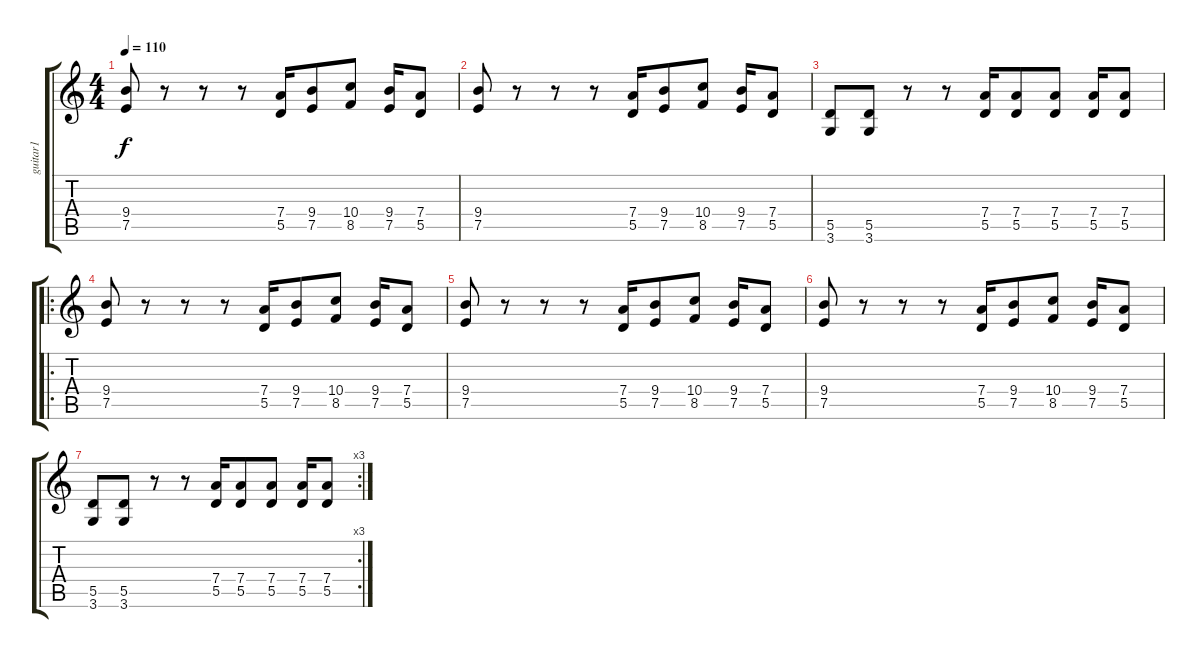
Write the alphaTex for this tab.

\track ("guitar1" "guitar1") {instrument overdrivenguitar}
\staff {score tabs}
\tuning (E4 B3 G3 D3 A2 E2) {hide}
\ts (4 4)
\tempo 110
\clef g2
\ks c
(9.4 7.5).8{dy f} r.8 r.8 r.8 (7.4 5.5).16 (9.4 7.5).8 (10.4 8.5).8 (9.4 7.5).16 (7.4 5.5).8 |
(9.4 7.5).8 r.8 r.8 r.8 (7.4 5.5).16 (9.4 7.5).8 (10.4 8.5).8 (9.4 7.5).16 (7.4 5.5).8 |
(5.5 3.6).8 (5.5 3.6).8 r.8 r.8 (7.4 5.5).16 (7.4 5.5).8 (7.4 5.5).8 (7.4 5.5).16 (7.4 5.5).8 |
\ro
(9.4 7.5).8 r.8 r.8 r.8 (7.4 5.5).16 (9.4 7.5).8 (10.4 8.5).8 (9.4 7.5).16 (7.4 5.5).8 |
(9.4 7.5).8 r.8 r.8 r.8 (7.4 5.5).16 (9.4 7.5).8 (10.4 8.5).8 (9.4 7.5).16 (7.4 5.5).8 |
(9.4 7.5).8 r.8 r.8 r.8 (7.4 5.5).16 (9.4 7.5).8 (10.4 8.5).8 (9.4 7.5).16 (7.4 5.5).8 |
\rc 3
(5.5 3.6).8 (5.5 3.6).8 r.8 r.8 (7.4 5.5).16 (7.4 5.5).8 (7.4 5.5).8 (7.4 5.5).16 (7.4 5.5).8
